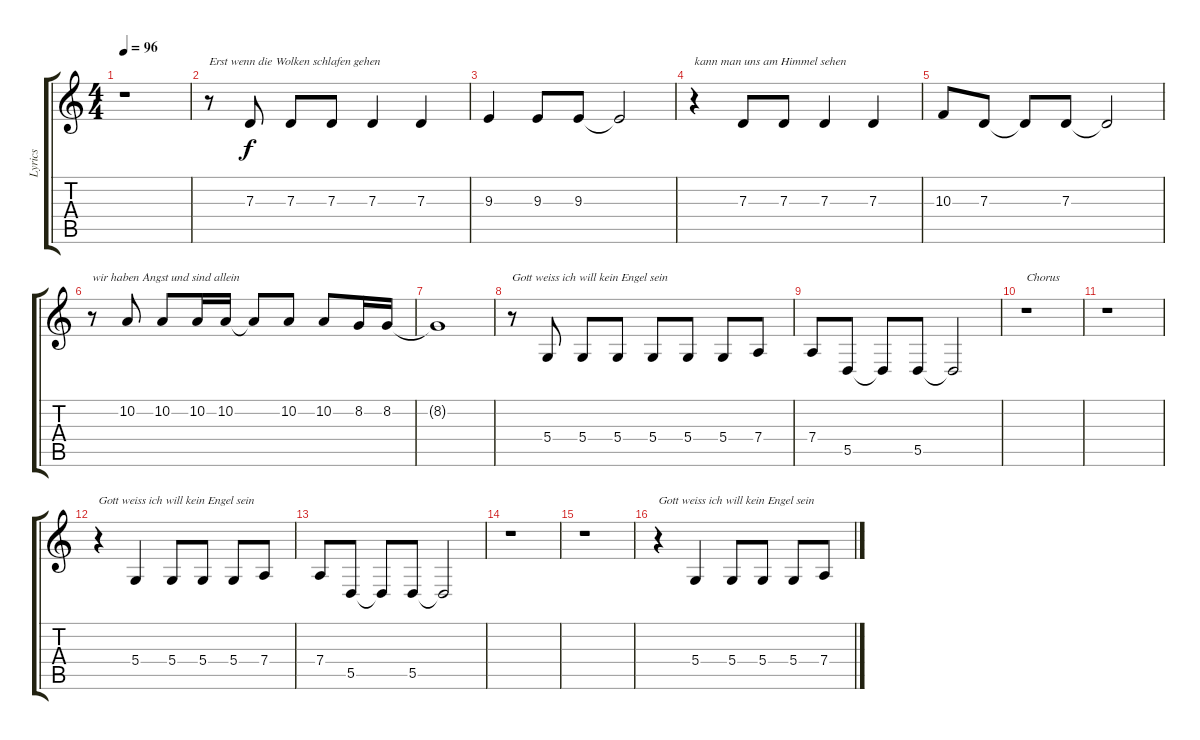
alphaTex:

\track ("Lyrics" "Lyrics") {instrument pad4choir}
\staff {score tabs}
\tuning (E4 B3 G3 D3 A2 E2) {hide}
\ts (4 4)
\tempo 96
\clef g2
\ks c
r.1{dy f} |
r.8{txt "Erst wenn die Wolken schlafen gehen"} 7.3.8 7.3.8 7.3.8 7.3.4 7.3.4 |
9.3.4 9.3.8 9.3.8 9.3{t}.2 |
r.4{txt "kann man uns am Himmel sehen"} 7.3.8 7.3.8 7.3.4 7.3.4 |
10.3.8 7.3.8 7.3{t}.8 7.3.8 7.3{t}.2 |
r.8{txt "wir haben Angst und sind allein"} 10.2.8 10.2.8 10.2.16 10.2.16 10.2{t}.8 10.2.8 10.2.8 8.2.16 8.2.16 |
8.2{t}.1 |
r.8{txt "Gott weiss ich will kein Engel sein"} 5.4.8 5.4.8 5.4.8 5.4.8 5.4.8 5.4.8 7.4.8 |
7.4.8 5.5.8 5.5{t}.8 5.5.8 5.5{t}.2 |
r.1{txt "Chorus"} |
r.1 |
r.4{txt "Gott weiss ich will kein Engel sein"} 5.4.4 5.4.8 5.4.8 5.4.8 7.4.8 |
7.4.8 5.5.8 5.5{t}.8 5.5.8 5.5{t}.2 |
r.1 |
r.1 |
r.4{txt "Gott weiss ich will kein Engel sein"} 5.4.4 5.4.8 5.4.8 5.4.8 7.4.8
